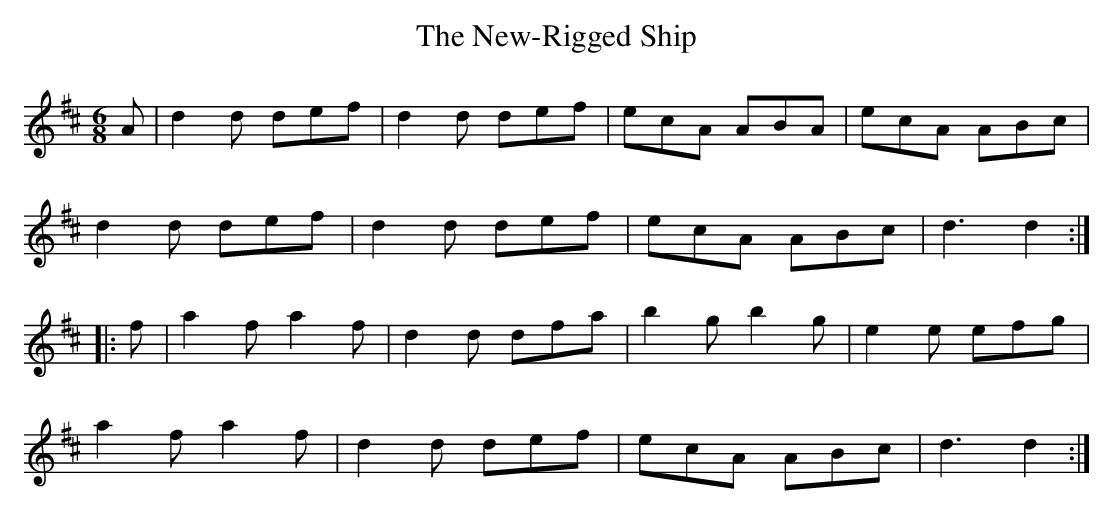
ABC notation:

X:1
T:The New-Rigged Ship
L:1/8
M:6/8
K:D
A|d2d def|d2d def|ecA ABA|ecA ABc|
d2d def|d2d def|ecA ABc|d3 d2:|
|:f|a2f a2f|d2d dfa|b2g b2g|e2e efg|
a2f a2f|d2d def|ecA ABc|d3 d2:|
